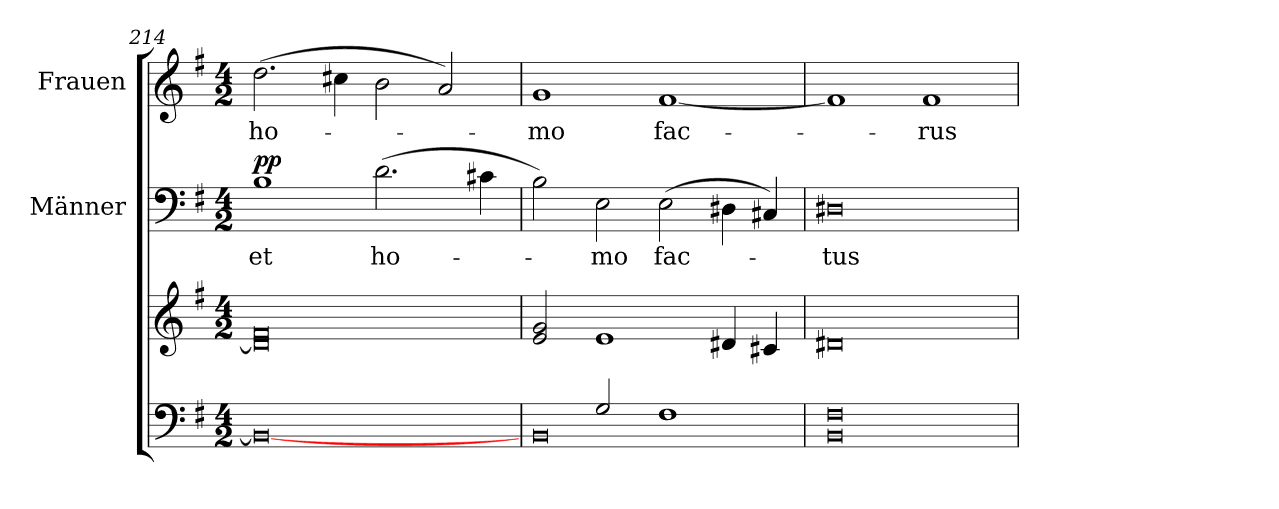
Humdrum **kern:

**kern	**kern	**kern	**text	**dynam	**kern	**text
*part3	*part3	*part2	*part2	*part2	*part1	*part1
*staff4	*staff3	*staff2	*staff2	*staff2	*staff1	*staff1
*	*	*I"Männer	*	*	*I"Frauen	*
*clefF4	*clefG2	*clefF4	*	*	*clefG2	*
*k[f#]	*k[f#]	*k[f#]	*	*	*k[f#]	*
*G:	*G:	*G:	*	*	*G:	*
*M4/2	*M4/2	*M4/2	*	*	*M4/2	*
=214	=214	=214	=214	=214	=214	=214
!	!	!	!LO:LY:b	!LO:DY:a	!	!LO:LY:b
0BB_	0d] 0f#	1B	et	pp	(>2.dd\	ho-
.	.	.	.	.	4cc#X\	.
!	!	!	!LO:LY:b	!	!	!
.	.	(>2.d\	ho-	.	2b\	.
.	.	.	.	.	2a/)	.
.	.	4c#X\	.	.	.	.
!!LO:LB:g=z
=215	=215	=215	=215	=215	=215	=215
*^	*	*	*	*	*	*
!	!	!	!	!	!	!	!LO:LY:b
2ryy	0BB	2e/ 2g/	2B\)	.	.	1g	-mo
!	!	!	!	!LO:LY:b	!	!	!
2G/	.	1e	2E\	-mo	.	.	.
!	!	!	!	!LO:LY:b	!	!	!LO:LY:b
1F#	.	.	(>2E\	fac-	.	[1f#	fac-
.	.	4d#X/	4D#X\	.	.	.	.
.	.	4c#X/	4C#X/)	.	.	.	.
=216	=216	=216	=216	=216	=216	=216	=216
!	!	!	!	!LO:LY:b	!	!	!
0F#	0BB	0d#X	0D#X	-tus	.	1f#]	.
!	!	!	!	!	!	!	!LO:LY:b
.	.	.	.	.	.	1f#	-rus
*v	*v	*	*	*	*	*	*
=	=	=	=	=	=	=
*-	*-	*-	*-	*-	*-	*-
